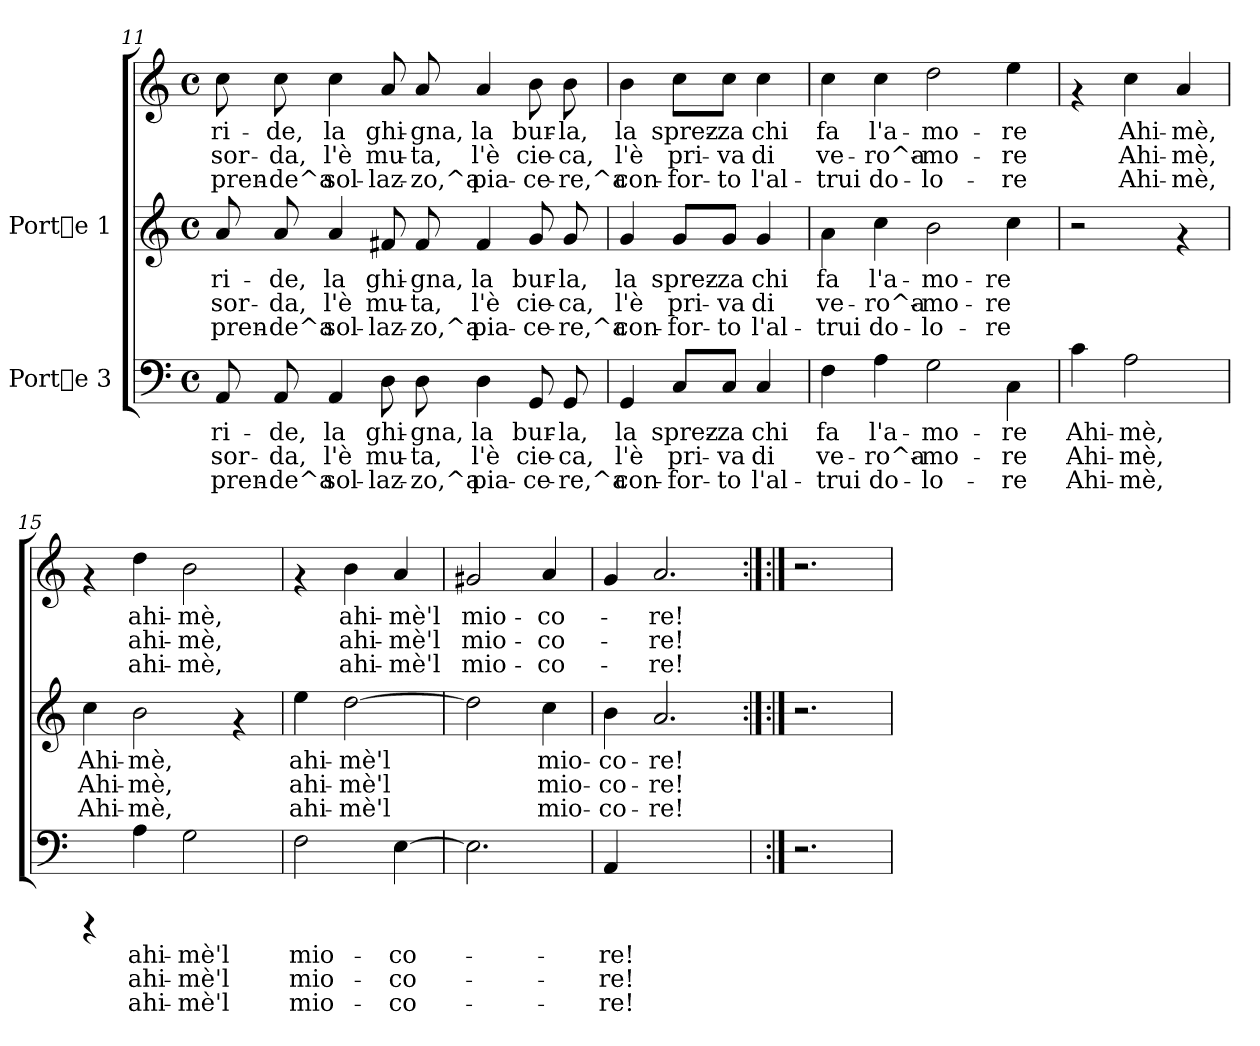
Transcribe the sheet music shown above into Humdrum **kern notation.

**kern	**text	**text	**text	**kern	**text	**text	**text	**kern	**text	**text	**text
*part2	*part2	*part2	*part2	*part1	*part1	*part1	*part1	*part1	*part1	*part1	*part1
*staff3	*staff3	*staff3	*staff3	*staff2	*staff2	*staff2	*staff2	*staff1	*staff1	*staff1	*staff1
*I"Porte 3	*	*	*	*I"Porte 1	*	*	*	*	*	*	*
!!LO:LB:g=z
*clefF4	*	*	*	*clefG2	*	*	*	*clefG2	*	*	*
*M4/4	*	*	*	*M4/4	*	*	*	*M4/4	*	*	*
*met(c)	*	*	*	*met(c)	*	*	*	*met(c)	*	*	*
=11	=11	=11	=11	=11	=11	=11	=11	=11	=11	=11	=11
!	!LO:LY:b:cj	!LO:LY:b:cj	!LO:LY:b:cj	!	!LO:LY:b:cj	!LO:LY:b:cj	!LO:LY:b:cj	!	!LO:LY:b:cj	!LO:LY:b:cj	!LO:LY:b:cj
8AA/	ri-	-sor-	-pren-	8a/	ri-	-sor-	-pren-	8cc\	ri-	-sor-	-pren-
!	!LO:LY:b:cj	!LO:LY:b:cj	!LO:LY:b:cj	!	!LO:LY:b:cj	!LO:LY:b:cj	!LO:LY:b:cj	!	!LO:LY:b:cj	!LO:LY:b:cj	!LO:LY:b:cj
8AA/	-de,	da,	de^a	8a/	-de,	da,	de^a	8cc\	-de,	da,	de^a
!	!LO:LY:b:cj	!LO:LY:b:cj	!LO:LY:b:cj	!	!LO:LY:b:cj	!LO:LY:b:cj	!LO:LY:b:cj	!	!LO:LY:b:cj	!LO:LY:b:cj	!LO:LY:b:cj
4AA/	la	l'è	sol-	4a/	la	l'è	sol-	4cc\	la	l'è	sol-
!	!LO:LY:a:cj	!LO:LY:a:cj	!LO:LY:a:cj	!	!LO:LY:a:cj	!LO:LY:a:cj	!LO:LY:a:cj	!	!LO:LY:a:cj	!LO:LY:a:cj	!LO:LY:a:cj
8D\	-ghi-	-mu-	-laz-	8f#X/	-ghi-	-mu-	-laz-	8a/	-ghi-	-mu-	-laz-
!	!LO:LY:a:cj	!LO:LY:a:cj	!LO:LY:a:cj	!	!LO:LY:a:cj	!LO:LY:a:cj	!LO:LY:a:cj	!	!LO:LY:a:cj	!LO:LY:a:cj	!LO:LY:a:cj
8D\	-gna,	ta,	zo,^a	8f#/	-gna,	ta,	zo,^a	8a/	-gna,	ta,	zo,^a
!	!LO:LY:a:cj	!LO:LY:a:cj	!LO:LY:a:cj	!	!LO:LY:a:cj	!LO:LY:a:cj	!LO:LY:a:cj	!	!LO:LY:a:cj	!LO:LY:a:cj	!LO:LY:a:cj
4D\	la	l'è	pia-	4f#/	la	l'è	pia-	4a/	la	l'è	pia-
!	!LO:LY:a:cj	!LO:LY:a:cj	!LO:LY:a:cj	!	!LO:LY:a:cj	!LO:LY:a:cj	!LO:LY:a:cj	!	!LO:LY:a:cj	!LO:LY:a:cj	!LO:LY:a:cj
8GG/	-bur-	-cie-	-ce-	8g/	-bur-	-cie-	-ce-	8b\	-bur-	-cie-	-ce-
!	!LO:LY:a:cj	!LO:LY:a:cj	!LO:LY:a:cj	!	!LO:LY:a:cj	!LO:LY:a:cj	!LO:LY:a:cj	!	!LO:LY:a:cj	!LO:LY:a:cj	!LO:LY:a:cj
8GG/	-la,	ca,	re,^a	8g/	-la,	ca,	re,^a	8b\	-la,	ca,	re,^a
!!LO:LB:g=z
=12	=12	=12	=12	=12	=12	=12	=12	=12	=12	=12	=12
!	!LO:LY:b:cj	!LO:LY:b:cj	!LO:LY:b:cj	!	!LO:LY:b:cj	!LO:LY:b:cj	!LO:LY:b:cj	!	!LO:LY:b:cj	!LO:LY:b:cj	!LO:LY:b:cj
4GG/	la	l'è	con-	4g/	-la	l'è	con-	4b\	la	l'è	con-
!	!LO:LY:b:cj	!LO:LY:b:cj	!LO:LY:b:cj	!	!LO:LY:b:cj	!LO:LY:b:cj	!LO:LY:b:cj	!	!LO:LY:b:cj	!LO:LY:b:cj	!LO:LY:b:cj
8C/L	-sprez-	-pri-	-for-	8g/L	-sprez-	-pri-	-for-	8cc\L	-sprez-	-pri-	-for-
!	!LO:LY:b:cj	!LO:LY:b:cj	!LO:LY:b:cj	!	!LO:LY:b:cj	!LO:LY:b:cj	!LO:LY:b:cj	!	!LO:LY:b:cj	!LO:LY:b:cj	!LO:LY:b:cj
8C/J	-za	va	to	8g/J	-za	va	to	8cc\J	-za	va	to
!	!LO:LY:b:cj	!LO:LY:b:cj	!LO:LY:b:cj	!	!LO:LY:b:cj	!LO:LY:b:cj	!LO:LY:b:cj	!	!LO:LY:b:cj	!LO:LY:b:cj	!LO:LY:b:cj
4C/	chi	di	l'al-	4g/	chi	di	l'al-	4cc\	chi	di	l'al-
!!LO:LB:g=z
=13	=13	=13	=13	=13	=13	=13	=13	=13	=13	=13	=13
!	!LO:LY:b:cj	!LO:LY:b:cj	!LO:LY:b:cj	!	!LO:LY:b:cj	!LO:LY:b:cj	!LO:LY:b:cj	!	!LO:LY:b:cj	!LO:LY:b:cj	!LO:LY:b:cj
4F\	-fa	ve-	-trui	4a\	fa	ve-	-trui	4cc\	-fa	ve-	-trui
!	!LO:LY:b:cj	!LO:LY:b:cj	!LO:LY:b:cj	!	!LO:LY:b:cj	!LO:LY:b:cj	!LO:LY:b:cj	!	!LO:LY:b:cj	!LO:LY:b:cj	!LO:LY:b:cj
4A\	l'a-	-ro^a-	-do-	4cc\	l'a-	-ro^a-	-do-	4cc\	l'a-	-ro^a-	-do-
!	!LO:LY:b:cj	!LO:LY:b:cj	!LO:LY:b:cj	!	!LO:LY:b:cj	!LO:LY:b:cj	!LO:LY:b:cj	!	!LO:LY:b:cj	!LO:LY:b:cj	!LO:LY:b:cj
2G\	-mo-	-mo-	-lo-	2b\	-mo-	-mo-	-lo-	2dd\	-mo-	-mo-	-lo-
!	!LO:LY:b:cj	!LO:LY:b:cj	!LO:LY:b:cj	!	!LO:LY:b:cj	!LO:LY:b:cj	!LO:LY:b:cj	!	!LO:LY:b:cj	!LO:LY:b:cj	!LO:LY:b:cj
4C\	-re	re	re	4cc\	-re	re	re	4ee\	-re	re	re
=14	=14	=14	=14	=14	=14	=14	=14	=14	=14	=14	=14
!	!LO:LY:b:cj	!LO:LY:b:cj	!LO:LY:b:cj	!	!	!	!	!	!	!	!
4c\	Ahi-	-Ahi-	-Ahi-	2r	.	.	.	4rf	.	.	.
!	!LO:LY:b:cj	!LO:LY:b:cj	!LO:LY:b:cj	!	!	!	!	!	!LO:LY:b:cj	!LO:LY:b:cj	!LO:LY:b:cj
2A\	-mè,	mè,	mè,	.	.	.	.	4cc\	Ahi-	-Ahi-	-Ahi-
!	!	!	!	!	!	!	!	!	!LO:LY:b:cj	!LO:LY:b:cj	!LO:LY:b:cj
.	.	.	.	4rf	.	.	.	4a/	-mè,	mè,	mè,
=15	=15	=15	=15	=15	=15	=15	=15	=15	=15	=15	=15
!	!	!	!	!	!LO:LY:b:cj	!LO:LY:b:cj	!LO:LY:b:cj	!	!	!	!
4rCCC	.	.	.	4cc\	Ahi-	-Ahi-	-Ahi-	4rf	.	.	.
!	!LO:LY:b:cj	!LO:LY:b:cj	!LO:LY:b:cj	!	!LO:LY:b:cj	!LO:LY:b:cj	!LO:LY:b:cj	!	!LO:LY:b:cj	!LO:LY:b:cj	!LO:LY:b:cj
4A\	ahi-	-ahi-	-ahi-	2b\	-mè,	mè,	mè,	4dd\	ahi-	-ahi-	-ahi-
!	!LO:LY:b:cj	!LO:LY:b:cj	!LO:LY:b:cj	!	!	!	!	!	!LO:LY:b:cj	!LO:LY:b:cj	!LO:LY:b:cj
2G\	-mè'l	mè'l	mè'l	.	.	.	.	2b\	-mè,	mè,	mè,
.	.	.	.	4rf	.	.	.	.	.	.	.
=16	=16	=16	=16	=16	=16	=16	=16	=16	=16	=16	=16
!	!LO:LY:b:cj	!LO:LY:b:cj	!LO:LY:b:cj	!	!LO:LY:b:cj	!LO:LY:b:cj	!LO:LY:b:cj	!	!	!	!
2F\	mio-	-mio-	-mio-	4ee\	ahi-	-ahi-	-ahi-	4rf	.	.	.
!	!	!	!	!	!LO:LY:b:cj	!LO:LY:b:cj	!LO:LY:b:cj	!	!LO:LY:b:cj	!LO:LY:b:cj	!LO:LY:b:cj
.	.	.	.	[>2dd\	-mè'l	mè'l	mè'l	4b\	ahi-	-ahi-	-ahi-
!	!LO:LY:b:cj	!LO:LY:b:cj	!LO:LY:b:cj	!	!	!	!	!	!LO:LY:b:cj	!LO:LY:b:cj	!LO:LY:b:cj
[>4E\	-co-	-co-	-co-	.	.	.	.	4a/	-mè'l	mè'l	mè'l
=17	=17	=17	=17	=17	=17	=17	=17	=17	=17	=17	=17
!	!	!	!	!	!LO:LY:b:cj	!LO:LY:b:cj	!LO:LY:b:cj	!	!LO:LY:b:cj	!LO:LY:b:cj	!LO:LY:b:cj
2.E\]	.	.	.	2dd\]	-	.	.	2g#X/	mio-	-mio-	-mio-
!	!	!	!	!	!LO:LY:b:cj	!LO:LY:b:cj	!LO:LY:b:cj	!	!LO:LY:b:cj	!LO:LY:b:cj	!LO:LY:b:cj
.	.	.	.	4cc\	mio-	-mio-	-mio-	4a/	-co-	-co-	-co-
=18	=18	=18	=18	=18	=18	=18	=18	=18	=18	=18	=18
!	!LO:LY:b:cj	!LO:LY:b:cj	!LO:LY:b:cj	!	!LO:LY:b:cj	!LO:LY:b:cj	!LO:LY:b:cj	!	!	!	!
4AA/	-re!	re!	re!	4b\	co-	-co-	-co-	4g/	.	.	.
!	!	!	!	!	!LO:LY:b:cj	!LO:LY:b:cj	!LO:LY:b:cj	!	!LO:LY:b:cj	!LO:LY:b:cj	!LO:LY:b:cj
2.ryy	.	.	.	2.a/	-re!	re!	re!	2.a/	-re!	re!	re!
!!LO:PB:g=z
=19	=19:|!	=19:|!	=19:|!	=19:|!	=19:|!	=19:|!	=19:|!	=19:|!	=19:|!	=19:|!	=19:|!
2.r	.	.	.	2.r	.	.	.	2.r	.	.	.
=	=	=	=	=	=	=	=	=	=	=	=
*-	*-	*-	*-	*-	*-	*-	*-	*-	*-	*-	*-
